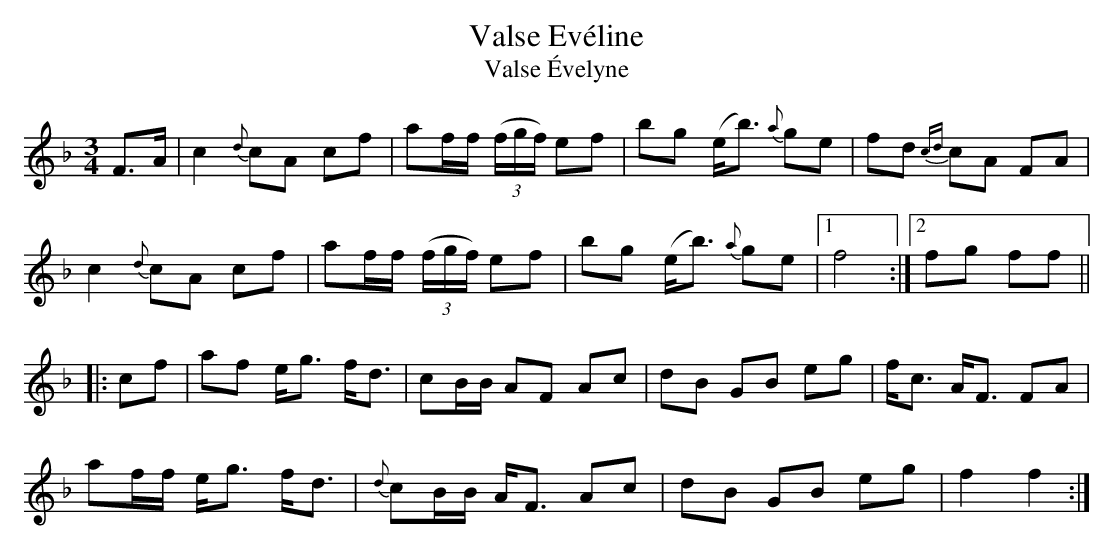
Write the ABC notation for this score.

X:1
T:Valse Evéline
T:Valse Évelyne
M:3/4
L:1/8
K:F
F>A|c2 {d}cA cf|af/f/ ((3f/g/f/) ef|bg (e<b) {a}ge|fd {cd}cA FA|
c2 {d}cA cf|af/f/ ((3f/g/f/) ef|bg (e<b) {a}ge|1f4:|2fg ff||
|:cf|af e<g f<d|cB/B/ AF Ac|dB GB eg|f<c A<F FA|
af/f/ e<g f<d|{d}cB/B/ A<F Ac|dB GB eg|f2f2:|
